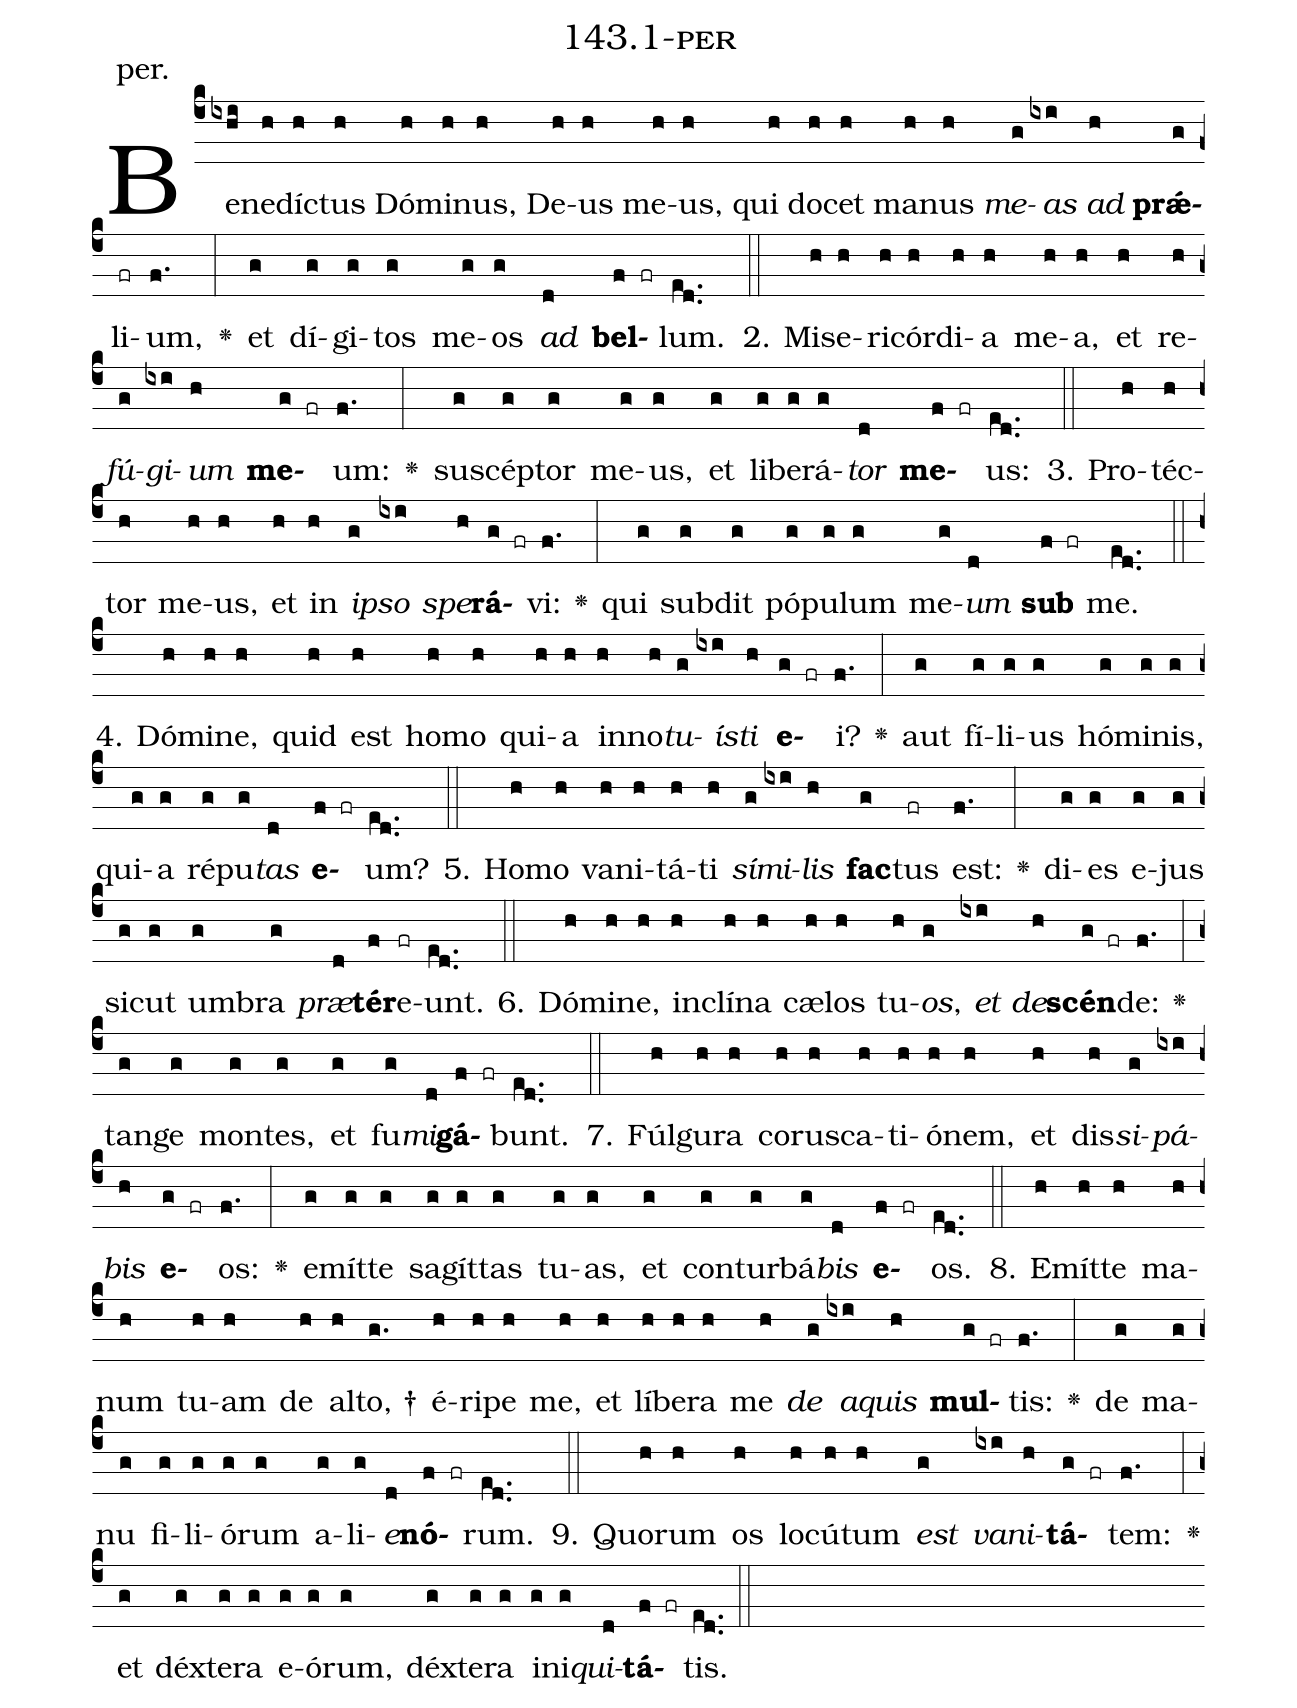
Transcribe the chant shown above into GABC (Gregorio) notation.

name: 143.1-per;
annotation: per.;
%%
(c4)Be(ixhi)ne(h)díc(h)tus(h) Dó(h)mi(h)nus,(h) De(h)us(h) me(h)us,(h) qui(h) do(h)cet(h) ma(h)nus(h) <i>me</i>(g)<i>as</i>(ixi) <i>ad</i>(h) <b>prǽ</b>(g)li(fr)um,(f.) <v>\greheightstar</v>(:) et(g) dí(g)gi(g)tos(g) me(g)os(g) <i>ad</i>(d) <b>bel</b>(f fr)lum.(ed..) (::)
2. Mi(h)se(h)ri(h)cór(h)di(h)a(h) me(h)a,(h) et(h) re(h)<i>fú</i>(g)<i>gi</i>(ixi)<i>um</i>(h) <b>me</b>(g fr)um:(f.) <v>\greheightstar</v>(:) su(g)scép(g)tor(g) me(g)us,(g) et(g) li(g)be(g)rá(g)<i>tor</i>(d) <b>me</b>(f fr)us:(ed..) (::)
3. Pro(h)téc(h)tor(h) me(h)us,(h) et(h) in(h) <i>ip</i>(g)<i>so</i>(ixi) <i>spe</i>(h)<b>rá</b>(g fr)vi:(f.) <v>\greheightstar</v>(:) qui(g) sub(g)dit(g) pó(g)pu(g)lum(g) me(g)<i>um</i>(d) <b>sub</b>(f fr) me.(ed..) (::)
4. Dó(h)mi(h)ne,(h) quid(h) est(h) ho(h)mo(h) qui(h)a(h) in(h)no(h)<i>tu</i>(g)<i>ís</i>(ixi)<i>ti</i>(h) <b>e</b>(g fr)i?(f.) <v>\greheightstar</v>(:) aut(g) fí(g)li(g)us(g) hó(g)mi(g)nis,(g) qui(g)a(g) ré(g)pu(g)<i>tas</i>(d) <b>e</b>(f fr)um?(ed..) (::)
5. Ho(h)mo(h) va(h)ni(h)tá(h)ti(h) <i>sí</i>(g)<i>mi</i>(ixi)<i>lis</i>(h) <b>fac</b>(g)tus(fr) est:(f.) <v>\greheightstar</v>(:) di(g)es(g) e(g)jus(g) sic(g)ut(g) um(g)bra(g) <i>præ</i>(d)<b>tér</b>(f)e(fr)unt.(ed..) (::)
6. Dó(h)mi(h)ne,(h) in(h)clí(h)na(h) cæ(h)los(h) tu(h)<i>os</i>,(g) <i>et</i>(ixi) <i>de</i>(h)<b>scén</b>(g fr)de:(f.) <v>\greheightstar</v>(:) tan(g)ge(g) mon(g)tes,(g) et(g) fu(g)<i>mi</i>(d)<b>gá</b>(f fr)bunt.(ed..) (::)
7. Fúl(h)gu(h)ra(h) co(h)rus(h)ca(h)ti(h)ó(h)nem,(h) et(h) dis(h)<i>si</i>(g)<i>pá</i>(ixi)<i>bis</i>(h) <b>e</b>(g fr)os:(f.) <v>\greheightstar</v>(:) e(g)mít(g)te(g) sa(g)gít(g)tas(g) tu(g)as,(g) et(g) con(g)tur(g)bá(g)<i>bis</i>(d) <b>e</b>(f fr)os.(ed..) (::)
8. E(h)mít(h)te(h) ma(h)num(h) tu(h)am(h) de(h) al(h)to, †(g.) é(h)ri(h)pe(h) me,(h) et(h) lí(h)be(h)ra(h) me(h) <i>de</i>(g) <i>a</i>(ixi)<i>quis</i>(h) <b>mul</b>(g fr)tis:(f.) <v>\greheightstar</v>(:) de(g) ma(g)nu(g) fi(g)li(g)ó(g)rum(g) a(g)li(g)<i>e</i>(d)<b>nó</b>(f fr)rum.(ed..) (::)
9. Quo(h)rum(h) os(h) lo(h)cú(h)tum(h) <i>est</i>(g) <i>va</i>(ixi)<i>ni</i>(h)<b>tá</b>(g fr)tem:(f.) <v>\greheightstar</v>(:) et(g) déx(g)te(g)ra(g) e(g)ó(g)rum,(g) déx(g)te(g)ra(g) in(g)i(g)<i>qui</i>(d)<b>tá</b>(f fr)tis.(ed..) (::)
